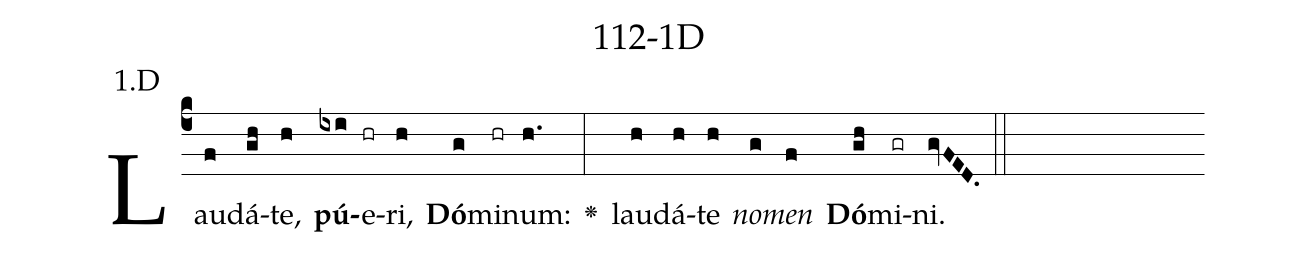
name: 112-1D;
annotation: 1.D;
%%
(c4)Lau(f)dá(gh)te,(h) <b>pú</b>(ixi)e(hr)ri,(h) <b>Dó</b>(g)mi(hr)num:(h.) <v>\greheightstar</v>(:) lau(h)dá(h)te(h) <i>no</i>(g)<i>men</i>(f) <b>Dó</b>(gh)mi(gr)ni.(gvFED.) (::)


%E(h) u(h) o(g) u(f) a(gh) e.(gvFED.) (::)
